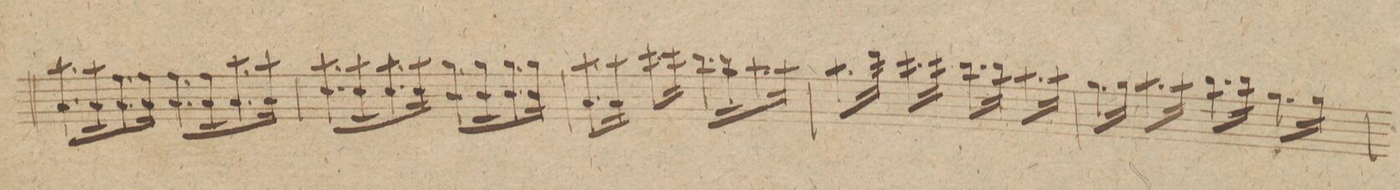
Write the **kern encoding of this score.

**kern	**dynam
*I"Violino IIdo	*
*clefG2	*
*k[f#c#g#]	*
*met(c)	*
*M4/4	*
8.aaL 8.a\	.
16aaK 16a\	.
8.ff# 8.a\	.
16ff#Jk 16a\	.
8.ff#L 8.a\	.
16ff#K 16a\	.
8.aa 8.a\	.
16aaJk 16a\	.
=32	=32
8.aaL 8.cc#\	.
16aaK 16cc#\	.
8.aa 8.cc#\	.
16aaJk 16cc#\	.
8.gg#L 8.b\	.
16gg#K 16b\	.
8.gg# 8.b\	.
16gg#Jk 16b\	.
=33	=33
8.aaL 8.a\	.
16aaJk 16a\	.
8.ccc#\L	.
16ccc#\Jk	.
8.bb\L	.
16bb\K	.
8.aa\	.
16aa\Jk	.
=34	=34
8.aa\L	.
16ddd\Jk	.
8.ccc#\L	.
16ccc#\Jk	.
8.bb\L	.
16bb\Jk	.
8.aa\L	.
16aa\Jk	.
=35	=35
8.gg#\L	.
16gg#\Jk	.
8.aa\L	.
16aa\Jk	.
8.bb\L	.
16bb\Jk	.
8.gg#\L	.
16gg#\Jk	.
=36	=36
*-	*-
